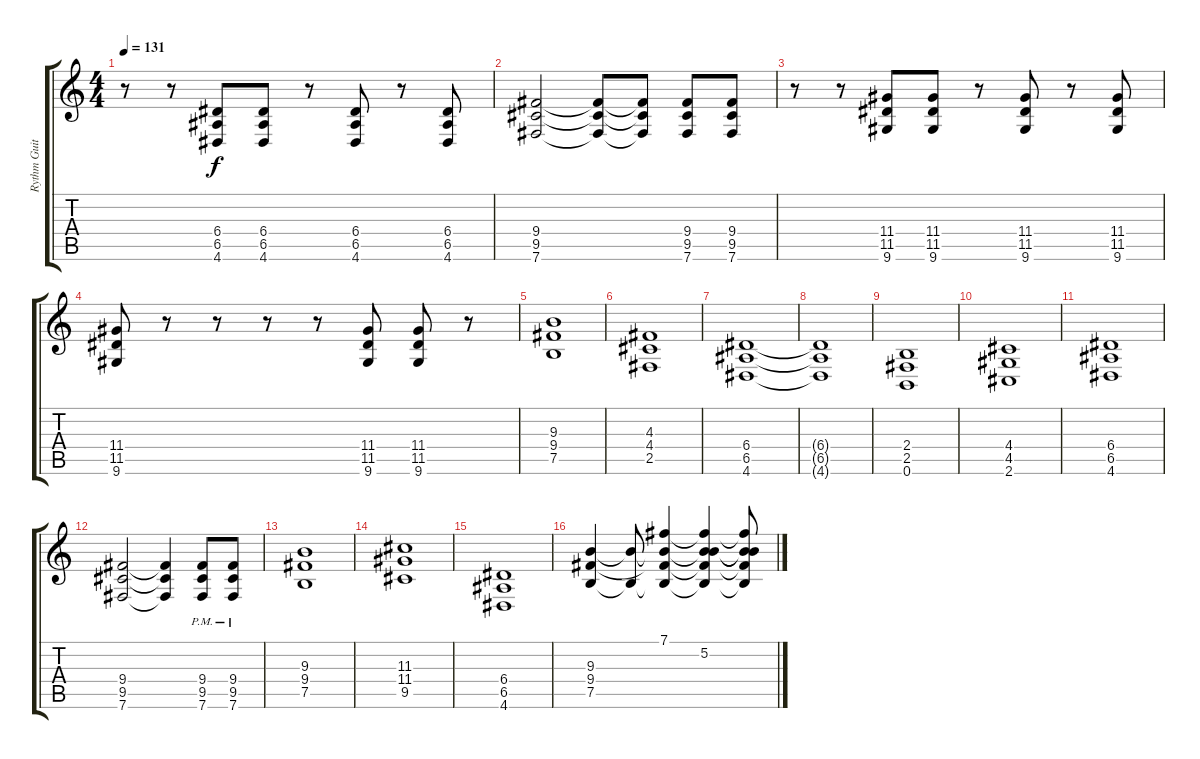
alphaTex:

\track ("Rythm Guitar 1" "Rythm Guit") {instrument distortionguitar}
\staff {score tabs}
\tuning (B3 Gb3 D3 A2 E2 B1) {hide}
\ts (4 4)
\tempo 131
\clef g2
\ks c
r.8{dy f} r.8 (6.4 6.5 4.6).8 (6.4 6.5 4.6).8 r.8 (6.4 6.5 4.6).8 r.8 (6.4 6.5 4.6).8 |
(9.4 9.5 7.6).2 (9.4{t} 9.5{t} 7.6{t}).8 (9.4{t} 9.5{t} 7.6{t}).8 (9.4 9.5 7.6).8 (9.4 9.5 7.6).8 |
r.8 r.8 (11.4 11.5 9.6).8 (11.4 11.5 9.6).8 r.8 (11.4 11.5 9.6).8 r.8 (11.4 11.5 9.6).8 |
(11.4 11.5 9.6).8 r.8 r.8 r.8 r.8 (11.4 11.5 9.6).8 (11.4 11.5 9.6).8 r.8 |
(9.3 9.4 7.5).1 |
(4.3 4.4 2.5).1 |
(6.4 6.5 4.6).1 |
(6.4{t} 6.5{t} 4.6{t}).1 |
(2.4 2.5 0.6).1 |
(4.4 4.5 2.6).1 |
(6.4 6.5 4.6).1 |
(9.4 9.5 7.6).2 (9.4{t} 9.5{t} 7.6{t}).4 (9.4{pm} 9.5{pm} 7.6{pm}).8 (9.4{pm} 9.5{pm} 7.6{pm}).8 |
(9.3 9.4 7.5).1 |
(11.3 11.4 9.5).1 |
(6.4 6.5 4.6).1{balance 12 instrument distortionguitar} |
(9.3 9.4 7.5).4 (9.3{t} 7.5{t}).8 (7.1 9.3{t} 9.4{t} 7.5{t}).4 (7.1{t} 5.2 9.3{t} 9.4{t} 7.5{t}).4 (7.1{t} 5.2{t} 9.3{t} 9.4{t} 7.5{t}).8
